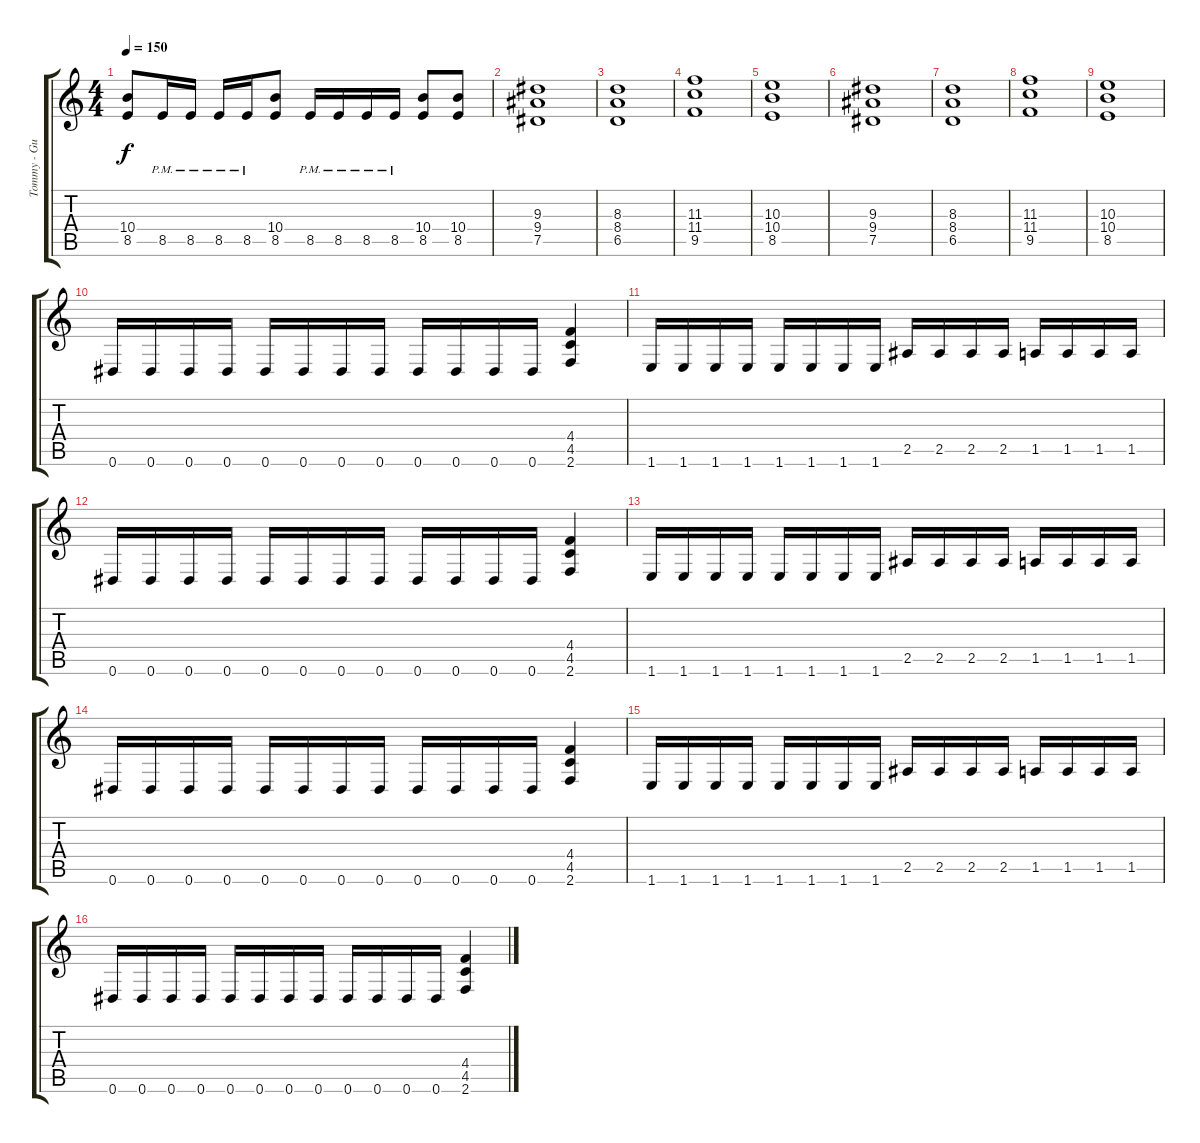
\track ("Tommy - Guitar 1" "Tommy - Gu") {instrument distortionguitar}
\staff {score tabs}
\tuning (Eb4 Bb3 Gb3 Db3 Ab2 Eb2) {hide}
\ts (4 4)
\tempo 150
\clef g2
\ks c
(10.4 8.5).8{dy f} 8.5{pm}.16 8.5{pm}.16 8.5{pm}.16 8.5{pm}.16 (10.4 8.5).8 8.5{pm}.16 8.5{pm}.16 8.5{pm}.16 8.5{pm}.16 (10.4 8.5).8 (10.4 8.5).8 |
(9.3 9.4 7.5).1 |
(8.3 8.4 6.5).1 |
(11.3 11.4 9.5).1 |
(10.3 10.4 8.5).1 |
(9.3 9.4 7.5).1 |
(8.3 8.4 6.5).1 |
(11.3 11.4 9.5).1 |
(10.3 10.4 8.5).1 |
0.6.16 0.6.16 0.6.16 0.6.16 0.6.16 0.6.16 0.6.16 0.6.16 0.6.16 0.6.16 0.6.16 0.6.16 (4.4 4.5 2.6).4 |
1.6.16 1.6.16 1.6.16 1.6.16 1.6.16 1.6.16 1.6.16 1.6.16 2.5.16 2.5.16 2.5.16 2.5.16 1.5.16 1.5.16 1.5.16 1.5.16 |
0.6.16 0.6.16 0.6.16 0.6.16 0.6.16 0.6.16 0.6.16 0.6.16 0.6.16 0.6.16 0.6.16 0.6.16 (4.4 4.5 2.6).4 |
1.6.16 1.6.16 1.6.16 1.6.16 1.6.16 1.6.16 1.6.16 1.6.16 2.5.16 2.5.16 2.5.16 2.5.16 1.5.16 1.5.16 1.5.16 1.5.16 |
0.6.16 0.6.16 0.6.16 0.6.16 0.6.16 0.6.16 0.6.16 0.6.16 0.6.16 0.6.16 0.6.16 0.6.16 (4.4 4.5 2.6).4 |
1.6.16 1.6.16 1.6.16 1.6.16 1.6.16 1.6.16 1.6.16 1.6.16 2.5.16 2.5.16 2.5.16 2.5.16 1.5.16 1.5.16 1.5.16 1.5.16 |
0.6.16 0.6.16 0.6.16 0.6.16 0.6.16 0.6.16 0.6.16 0.6.16 0.6.16 0.6.16 0.6.16 0.6.16 (4.4 4.5 2.6).4
